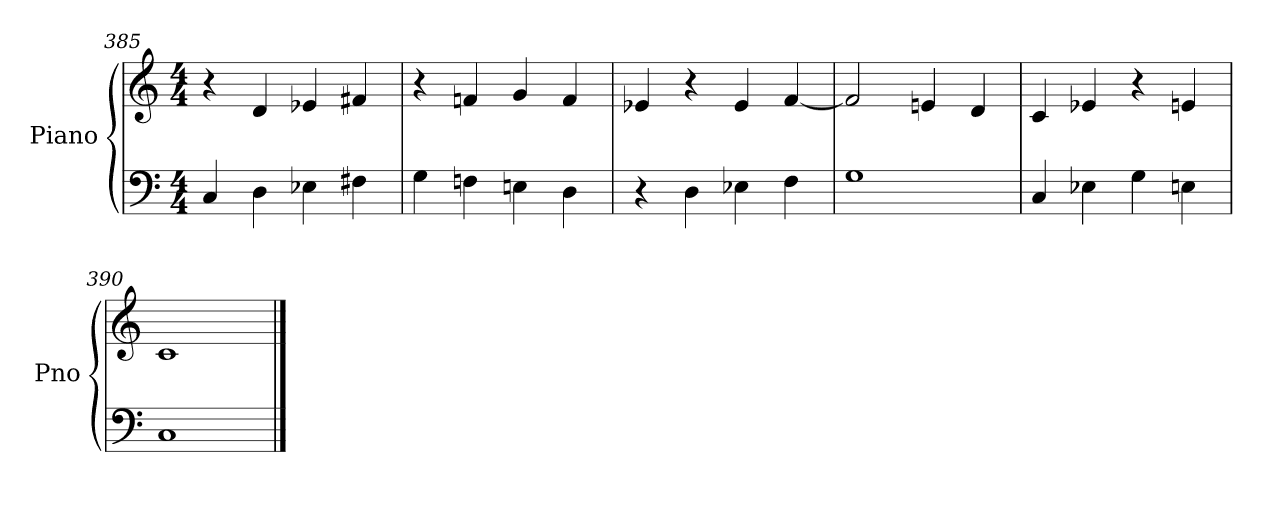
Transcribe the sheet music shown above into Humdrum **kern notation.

**kern	**kern
*part1	*part1
*staff2	*staff1
*I"Piano	*
*I'Pno	*
!!LO:PB:g=z
*clefF4	*clefG2
*k[]	*k[]
*M4/4	*M4/4
=385	=385
4C/	4r
4D\	4d/
4E-X\	4e-X/
4F#X\	4f#X/
=386	=386
4G\	4r
4Fn\	4fn/
4En\	4g/
4D\	4f/
=387	=387
4r	4e-X/
4D\	4r
4E-X\	4e-/
4F\	[4f/
=388	=388
1G	2f/]
.	4en/
.	4d/
=389	=389
4C/	4c/
4E-X\	4e-X/
4G\	4r
4En\	4en/
=390	=390
1C	1c
==	==
*-	*-
